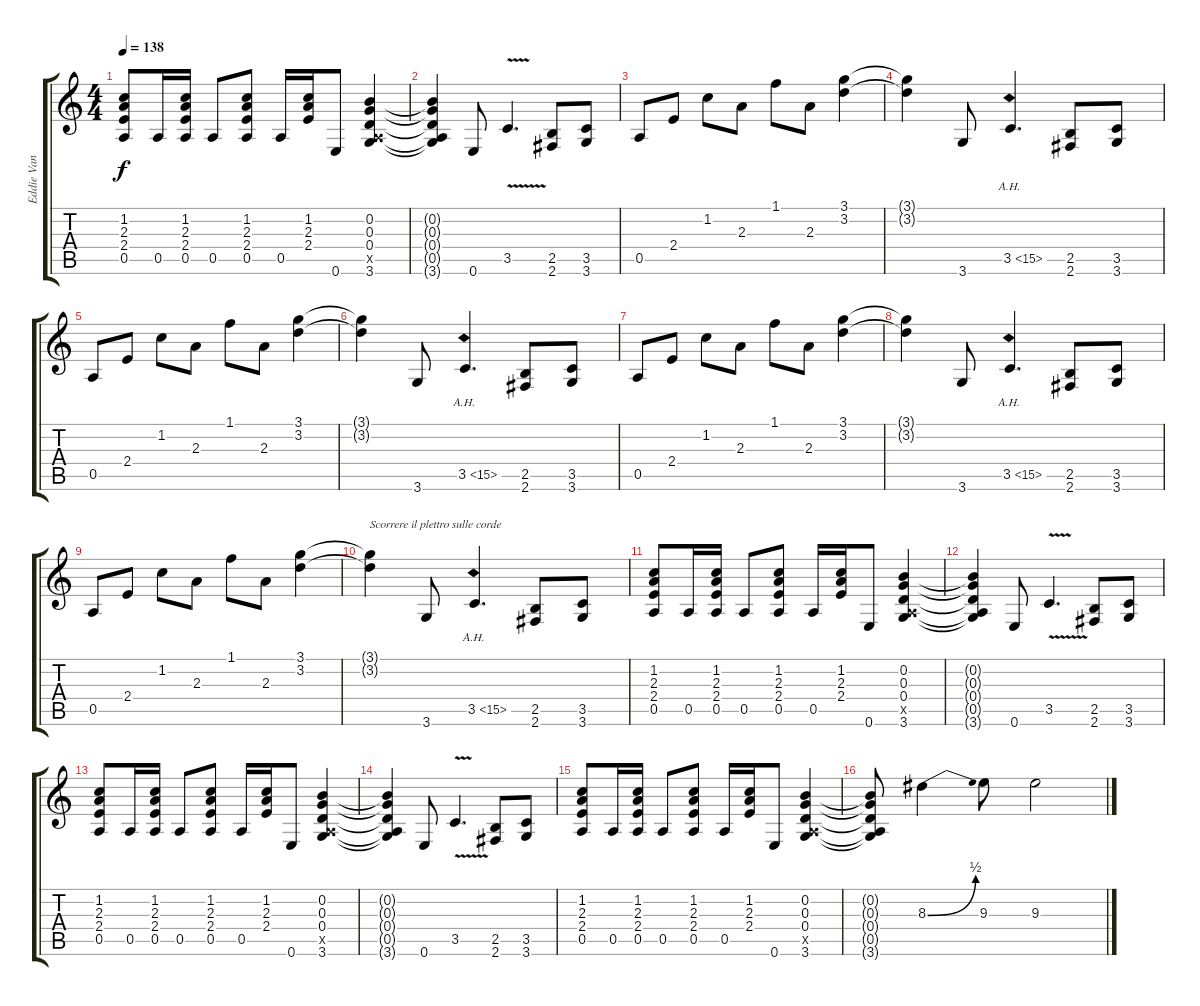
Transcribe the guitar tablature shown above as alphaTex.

\track ("Eddie Van Halen (Guitar)" "Eddie Van ") {instrument distortionguitar}
\staff {score tabs}
\tuning (E4 B3 G3 D3 A2 E2) {hide}
\ts (4 4)
\tempo 138
\clef g2
\ks c
(1.2 2.3 2.4 0.5).8{dy f} 0.5.16 (1.2 2.3 2.4 0.5).16 0.5.8 (1.2 2.3 2.4 0.5).8 0.5.16 (1.2 2.3 2.4).16 0.6.8 (0.2 0.3 0.4 0.5{x} 3.6).4 |
(0.2{t} 0.3{t} 0.4{t} 0.5{t} 3.6{t}).4 0.6.8 3.5{v}.4{d} (2.5 2.6).8 (3.5 3.6).8 |
0.5.8 2.4.8 1.2.8 2.3.8 1.1.8 2.3.8 (3.1 3.2).4 |
(3.1{t} 3.2{t}).4 3.6.8 3.5{ah 12}.4{d} (2.5 2.6).8 (3.5 3.6).8 |
0.5.8 2.4.8 1.2.8 2.3.8 1.1.8 2.3.8 (3.1 3.2).4 |
(3.1{t} 3.2{t}).4 3.6.8 3.5{ah 12}.4{d} (2.5 2.6).8 (3.5 3.6).8 |
0.5.8 2.4.8 1.2.8 2.3.8 1.1.8 2.3.8 (3.1 3.2).4 |
(3.1{t} 3.2{t}).4 3.6.8 3.5{ah 12}.4{d} (2.5 2.6).8 (3.5 3.6).8 |
0.5.8 2.4.8 1.2.8 2.3.8 1.1.8 2.3.8 (3.1 3.2).4 |
(3.1{t} 3.2{t}).4{txt "Scorrere il plettro sulle corde"} 3.6.8 3.5{ah 12}.4{d} (2.5 2.6).8 (3.5 3.6).8 |
(1.2 2.3 2.4 0.5).8 0.5.16 (1.2 2.3 2.4 0.5).16 0.5.8 (1.2 2.3 2.4 0.5).8 0.5.16 (1.2 2.3 2.4).16 0.6.8 (0.2 0.3 0.4 0.5{x} 3.6).4 |
(0.2{t} 0.3{t} 0.4{t} 0.5{t} 3.6{t}).4 0.6.8 3.5{v}.4{d} (2.5 2.6).8 (3.5 3.6).8 |
(1.2 2.3 2.4 0.5).8 0.5.16 (1.2 2.3 2.4 0.5).16 0.5.8 (1.2 2.3 2.4 0.5).8 0.5.16 (1.2 2.3 2.4).16 0.6.8 (0.2 0.3 0.4 0.5{x} 3.6).4 |
(0.2{t} 0.3{t} 0.4{t} 0.5{t} 3.6{t}).4 0.6.8 3.5{v}.4{d} (2.5 2.6).8 (3.5 3.6).8 |
(1.2 2.3 2.4 0.5).8 0.5.16 (1.2 2.3 2.4 0.5).16 0.5.8 (1.2 2.3 2.4 0.5).8 0.5.16 (1.2 2.3 2.4).16 0.6.8 (0.2 0.3 0.4 0.5{x} 3.6).4 |
(0.2{t} 0.3{t} 0.4{t} 0.5{t} 3.6{t}).8 8.3{be (bend 0 0 60 2)}.4 9.3.8 9.3.2
